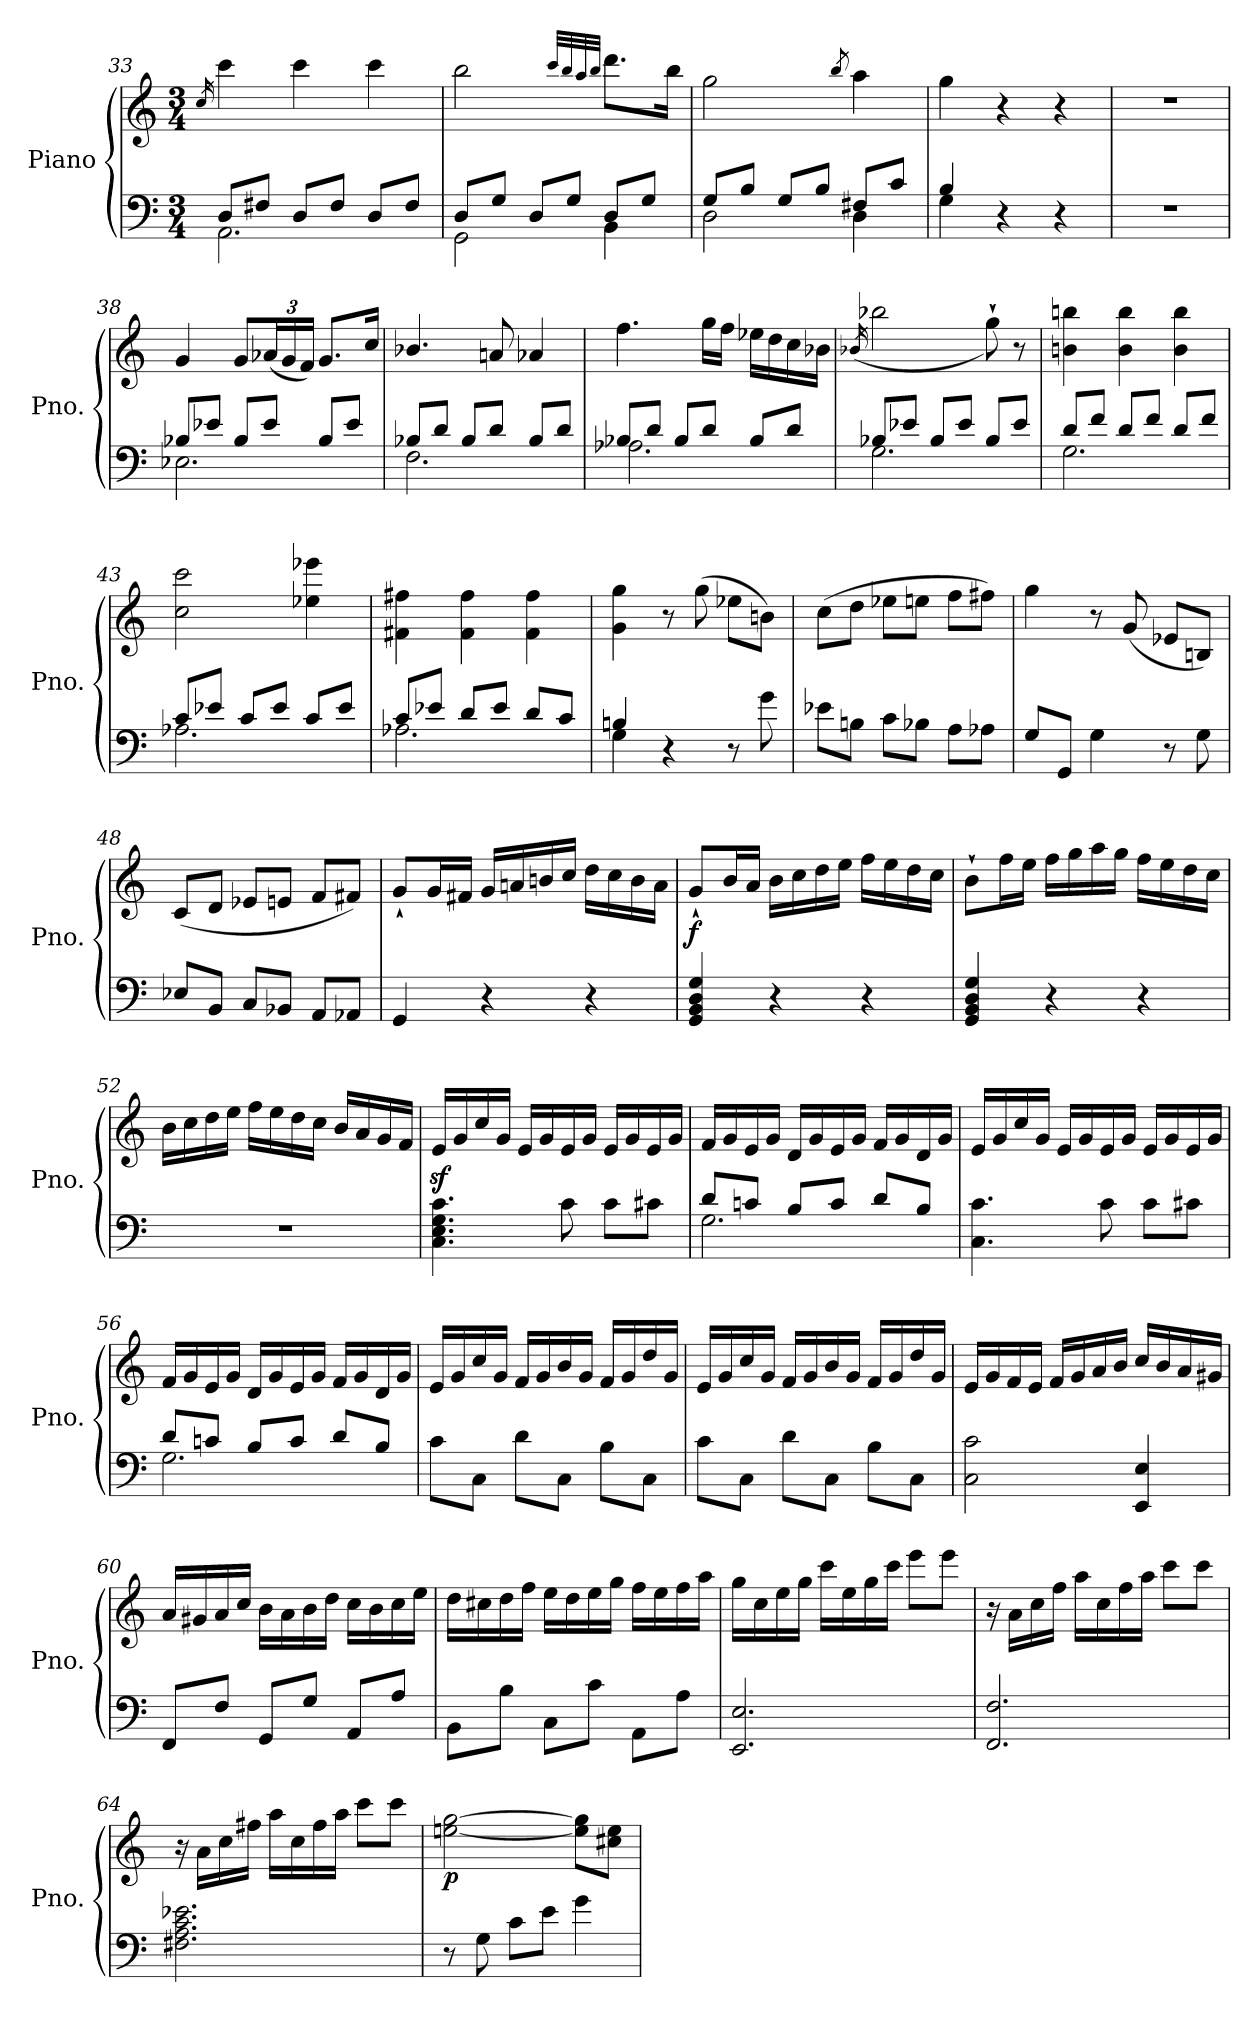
**kern	**kern	**dynam
*part1	*part1	*part1
*staff2	*staff1	*staff1/2
*I"Piano	*	*
*I'Pno.	*	*
*clefF4	*clefG2	*
*k[]	*k[]	*
*M3/4	*M3/4	*
=33	=33	=33
.	16qcc/	.
*^	*	*
8D/L	2.AA\	4ccc\	.
8F#X/J	.	.	.
8D/L	.	4ccc\	.
8F#/J	.	.	.
8D/L	.	4ccc\	.
8F#/J	.	.	.
=34	=34	=34	=34
8D/L	2GG\	2bb\	.
8G/J	.	.	.
8D/L	.	.	.
8G/J	.	.	.
.	.	32qccc/LLL	.
.	.	32qbb/	.
.	.	32qaa/	.
.	.	32qbb/JJJ	.
8D/L	4BB\	8.ddd\L	.
8G/J	.	.	.
.	.	16bb\Jk	.
=35	=35	=35	=35
8G/L	2D\	2gg\	.
8B/J	.	.	.
8G/L	.	.	.
8B/J	.	.	.
.	.	8qbb/	.
8F#X/L	4D\	4aa\	.
8c/J	.	.	.
!!LO:LB:g=z
=36	=36	=36	=36
4B/	4G\	4gg\	.
4r	4ryy	4r	.
4r	4ryy	4r	.
*v	*v	*	*
=37	=37	=37
2.r	2.r	.
=38	=38	=38
*^	*	*
8B-X/L	2.E-X\	4g/	.
8e-X/J	.	.	.
8B-/L	.	8g/L	.
*	*	*Xbrackettup	*
8e-/J	.	(24a-X/L	.
.	.	24g/	.
.	.	24f/JJ)	.
8B-/L	.	8.g/L	.
8e-/J	.	.	.
.	.	16cc/Jk	.
=39	=39	=39	=39
8B-X/L	2.F\	4.b-X/	.
8d/J	.	.	.
8B-/L	.	.	.
8d/J	.	8an/	.
8B-/L	.	4a-X/	.
8d/J	.	.	.
=40	=40	=40	=40
8B-X/L	2.A-X\	4.ff\	.
8d/J	.	.	.
8B-/L	.	.	.
8d/J	.	16gg\LL	.
.	.	16ff\JJ	.
8B-/L	.	16ee-X\LL	.
.	.	16dd\	.
8d/J	.	16cc\	.
.	.	16b-X\JJ	.
!!LO:LB:g=z
=41	=41	=41	=41
.	.	(16qb-X/	.
8B-X/L	2.G\	2bb-X\	.
8e-X/J	.	.	.
8B-/L	.	.	.
8e-/J	.	.	.
8B-/L	.	8gg`\)	.
8e-/J	.	8r	.
=42	=42	=42	=42
8d/L	2.G\	4bn\ 4bbn\	.
8f/J	.	.	.
8d/L	.	4b\ 4bb\	.
8f/J	.	.	.
8d/L	.	4b\ 4bb\	.
8f/J	.	.	.
=43	=43	=43	=43
8c/L	2.A-X\	2cc\ 2ccc\	.
8e-X/J	.	.	.
8c/L	.	.	.
8e-/J	.	.	.
8c/L	.	4ee-X\ 4eee-X\	.
8e-/J	.	.	.
=44	=44	=44	=44
8c/L	2.A-X\	4f#X\ 4ff#X\	.
8e-X/J	.	.	.
8d/L	.	4f#\ 4ff#\	.
8e-/J	.	.	.
8d/L	.	4f#\ 4ff#\	.
8c/J	.	.	.
=45	=45	=45	=45
4Bn/	4G\	4g\ 4gg\	.
4r	4ryy	8r	.
.	.	(8gg\	.
8r	4ryy	8ee-X\L	.
8g\	.	8bn\J)	.
*v	*v	*	*
!!LO:LB:g=z
=46	=46	=46
8e-X\L	(8cc\L	.
8Bn\J	8dd\J	.
8c\L	8ee-X\L	.
8B-X\J	8een\J	.
8A\L	8ff\L	.
8A-X\J	8ff#X\J)	.
=47	=47	=47
8G/L	4gg\	.
8GG/J	.	.
4G\	8r	.
.	(8g/	.
8r	8e-X/L	.
8G\	8Bn/J)	.
=48	=48	=48
8E-X/L	(8c/L	.
8BB/J	8d/J	.
8C/L	8e-X/L	.
8BB-X/J	8en/J	.
8AA/L	8f/L	.
8AA-X/J	8f#X/J)	.
=49	=49	=49
4GG/	8g`/L	.
.	16g/L	.
.	16f#X/JJ	.
4r	16g/LL	.
.	16an/	.
.	16bn/	.
.	16cc/JJ	.
4r	16dd\LL	.
.	16cc\	.
.	16b\	.
.	16a\JJ	.
!!LO:LB:g=z
=50	=50	=50
!	!	!LO:DY:b
4GG/ 4BB/ 4D/ 4G/	8g`/L	f
.	16b/L	.
.	16a/JJ	.
4r	16b\LL	.
.	16cc\	.
.	16dd\	.
.	16ee\JJ	.
4r	16ff\LL	.
.	16ee\	.
.	16dd\	.
.	16cc\JJ	.
!!LO:PB:g=z
=51	=51	=51
4GG/ 4BB/ 4D/ 4G/	8b`\L	.
.	16ff\L	.
.	16ee\JJ	.
4r	16ff\LL	.
.	16gg\	.
.	16aa\	.
.	16gg\JJ	.
4r	16ff\LL	.
.	16ee\	.
.	16dd\	.
.	16cc\JJ	.
=52	=52	=52
2.r	16b\LL	.
.	16cc\	.
.	16dd\	.
.	16ee\JJ	.
.	16ff\LL	.
.	16ee\	.
.	16dd\	.
.	16cc\JJ	.
.	16b/LL	.
.	16a/	.
.	16g/	.
.	16f/JJ	.
=53	=53	=53
4.C\ 4.E\ 4.G\ 4.c\	16ez</LL	.
.	16g/	.
.	16cc/	.
.	16g/JJ	.
.	16e/LL	.
.	16g/	.
8c\	16e/	.
.	16g/JJ	.
8c\L	16e/LL	.
.	16g/	.
8c#X\J	16e/	.
.	16g/JJ	.
=54	=54	=54
*^	*	*
8d/L	2.G\	16f/LL	.
.	.	16g/	.
8cn/J	.	16e/	.
.	.	16g/JJ	.
8B/L	.	16d/LL	.
.	.	16g/	.
8c/J	.	16e/	.
.	.	16g/JJ	.
8d/L	.	16f/LL	.
.	.	16g/	.
8B/J	.	16d/	.
.	.	16g/JJ	.
*v	*v	*	*
!!LO:LB:g=z
=55	=55	=55
4.C\ 4.c\	16e/LL	.
.	16g/	.
.	16cc/	.
.	16g/JJ	.
.	16e/LL	.
.	16g/	.
8c\	16e/	.
.	16g/JJ	.
8c\L	16e/LL	.
.	16g/	.
8c#X\J	16e/	.
.	16g/JJ	.
=56	=56	=56
*^	*	*
8d/L	2.G\	16f/LL	.
.	.	16g/	.
8cn/J	.	16e/	.
.	.	16g/JJ	.
8B/L	.	16d/LL	.
.	.	16g/	.
8c/J	.	16e/	.
.	.	16g/JJ	.
8d/L	.	16f/LL	.
.	.	16g/	.
8B/J	.	16d/	.
.	.	16g/JJ	.
*v	*v	*	*
=57	=57	=57
8c\L	16e/LL	.
.	16g/	.
8C\J	16cc/	.
.	16g/JJ	.
8d\L	16f/LL	.
.	16g/	.
8C\J	16b/	.
.	16g/JJ	.
8B\L	16f/LL	.
.	16g/	.
8C\J	16dd/	.
.	16g/JJ	.
=58	=58	=58
8c\L	16e/LL	.
.	16g/	.
8C\J	16cc/	.
.	16g/JJ	.
8d\L	16f/LL	.
.	16g/	.
8C\J	16b/	.
.	16g/JJ	.
8B\L	16f/LL	.
.	16g/	.
8C\J	16dd/	.
.	16g/JJ	.
!!LO:LB:g=z
=59	=59	=59
2C\ 2c\	16e/LL	.
.	16g/	.
.	16f/	.
.	16e/JJ	.
.	16f/LL	.
.	16g/	.
.	16a/	.
.	16b/JJ	.
4EE/ 4E/	16cc/LL	.
.	16b/	.
.	16a/	.
.	16g#X/JJ	.
=60	=60	=60
8FF/L	16a/LL	.
.	16g#X/	.
8F/J	16a/	.
.	16cc/JJ	.
8GG/L	16b\LL	.
.	16a\	.
8G/J	16b\	.
.	16dd\JJ	.
8AA/L	16cc\LL	.
.	16b\	.
8A/J	16cc\	.
.	16ee\JJ	.
=61	=61	=61
8BB\L	16dd\LL	.
.	16cc#X\	.
8B\J	16dd\	.
.	16ff\JJ	.
8C\L	16ee\LL	.
.	16dd\	.
8c\J	16ee\	.
.	16gg\JJ	.
8AA\L	16ff\LL	.
.	16ee\	.
8A\J	16ff\	.
.	16aa\JJ	.
=62	=62	=62
2.EE/ 2.E/	16gg\LL	.
.	16cc\	.
.	16ee\	.
.	16gg\JJ	.
.	16ccc\LL	.
.	16ee\	.
.	16gg\	.
.	16ccc\JJ	.
.	8eee\L	.
.	8eee\J	.
!!LO:LB:g=z
=63	=63	=63
2.FF/ 2.F/	16r	.
.	16a\LL	.
.	16cc\	.
.	16ff\JJ	.
.	16aa\LL	.
.	16cc\	.
.	16ff\	.
.	16aa\JJ	.
.	8ccc\L	.
.	8ccc\J	.
=64	=64	=64
2.F#X\ 2.A\ 2.c\ 2.e-X\	16r	.
.	16a\LL	.
.	16cc\	.
.	16ff#X\JJ	.
.	16aa\LL	.
.	16cc\	.
.	16ff#\	.
.	16aa\JJ	.
.	8ccc\L	.
.	8ccc\J	.
=65	=65	=65
!	!	!LO:DY:b
8r	[2een\ [2gg\	p
8G\	.	.
8c\L	.	.
8e\J	.	.
4g\	8ee\] 8gg\]L	.
.	8cc#X\ 8ee\J	.
=	=	=
*-	*-	*-
